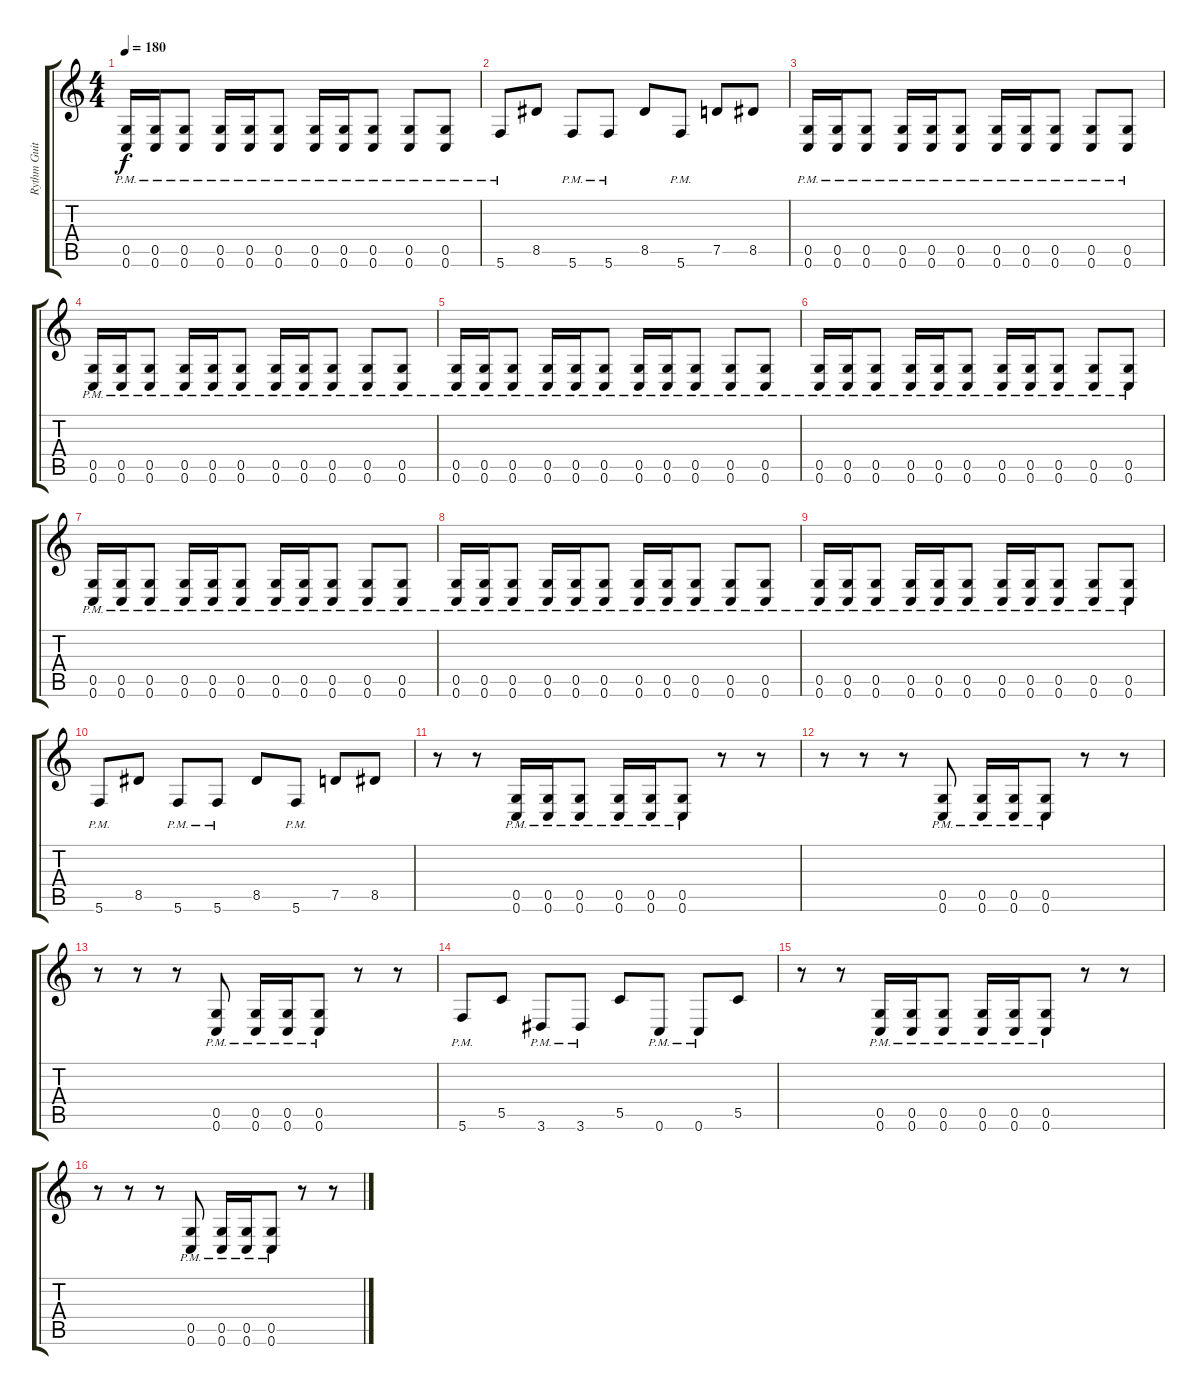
\track ("Rythm Guitar" "Rythm Guit") {instrument distortionguitar}
\staff {score tabs}
\tuning (D4 A3 F3 C3 G2 C2) {hide}
\ts (4 4)
\tempo 180
\clef g2
\ks c
(0.5{pm} 0.6{pm}).16{dy f} (0.5{pm} 0.6{pm}).16 (0.5{pm} 0.6{pm}).8 (0.5{pm} 0.6{pm}).16 (0.5{pm} 0.6{pm}).16 (0.5{pm} 0.6{pm}).8 (0.5{pm} 0.6{pm}).16 (0.5{pm} 0.6{pm}).16 (0.5{pm} 0.6{pm}).8 (0.5{pm} 0.6{pm}).8 (0.5{pm} 0.6{pm}).8 |
5.6{pm}.8 8.5.8 5.6{pm}.8 5.6{pm}.8 8.5.8 5.6{pm}.8 7.5.8 8.5.8 |
(0.5{pm} 0.6{pm}).16 (0.5{pm} 0.6{pm}).16 (0.5{pm} 0.6{pm}).8 (0.5{pm} 0.6{pm}).16 (0.5{pm} 0.6{pm}).16 (0.5{pm} 0.6{pm}).8 (0.5{pm} 0.6{pm}).16 (0.5{pm} 0.6{pm}).16 (0.5{pm} 0.6{pm}).8 (0.5{pm} 0.6{pm}).8 (0.5{pm} 0.6{pm}).8 |
(0.5{pm} 0.6{pm}).16 (0.5{pm} 0.6{pm}).16 (0.5{pm} 0.6{pm}).8 (0.5{pm} 0.6{pm}).16 (0.5{pm} 0.6{pm}).16 (0.5{pm} 0.6{pm}).8 (0.5{pm} 0.6{pm}).16 (0.5{pm} 0.6{pm}).16 (0.5{pm} 0.6{pm}).8 (0.5{pm} 0.6{pm}).8 (0.5{pm} 0.6{pm}).8 |
(0.5{pm} 0.6{pm}).16 (0.5{pm} 0.6{pm}).16 (0.5{pm} 0.6{pm}).8 (0.5{pm} 0.6{pm}).16 (0.5{pm} 0.6{pm}).16 (0.5{pm} 0.6{pm}).8 (0.5{pm} 0.6{pm}).16 (0.5{pm} 0.6{pm}).16 (0.5{pm} 0.6{pm}).8 (0.5{pm} 0.6{pm}).8 (0.5{pm} 0.6{pm}).8 |
(0.5{pm} 0.6{pm}).16 (0.5{pm} 0.6{pm}).16 (0.5{pm} 0.6{pm}).8 (0.5{pm} 0.6{pm}).16 (0.5{pm} 0.6{pm}).16 (0.5{pm} 0.6{pm}).8 (0.5{pm} 0.6{pm}).16 (0.5{pm} 0.6{pm}).16 (0.5{pm} 0.6{pm}).8 (0.5{pm} 0.6{pm}).8 (0.5{pm} 0.6{pm}).8 |
(0.5{pm} 0.6{pm}).16 (0.5{pm} 0.6{pm}).16 (0.5{pm} 0.6{pm}).8 (0.5{pm} 0.6{pm}).16 (0.5{pm} 0.6{pm}).16 (0.5{pm} 0.6{pm}).8 (0.5{pm} 0.6{pm}).16 (0.5{pm} 0.6{pm}).16 (0.5{pm} 0.6{pm}).8 (0.5{pm} 0.6{pm}).8 (0.5{pm} 0.6{pm}).8 |
(0.5{pm} 0.6{pm}).16 (0.5{pm} 0.6{pm}).16 (0.5{pm} 0.6{pm}).8 (0.5{pm} 0.6{pm}).16 (0.5{pm} 0.6{pm}).16 (0.5{pm} 0.6{pm}).8 (0.5{pm} 0.6{pm}).16 (0.5{pm} 0.6{pm}).16 (0.5{pm} 0.6{pm}).8 (0.5{pm} 0.6{pm}).8 (0.5{pm} 0.6{pm}).8 |
(0.5{pm} 0.6{pm}).16 (0.5{pm} 0.6{pm}).16 (0.5{pm} 0.6{pm}).8 (0.5{pm} 0.6{pm}).16 (0.5{pm} 0.6{pm}).16 (0.5{pm} 0.6{pm}).8 (0.5{pm} 0.6{pm}).16 (0.5{pm} 0.6{pm}).16 (0.5{pm} 0.6{pm}).8 (0.5{pm} 0.6{pm}).8 (0.5{pm} 0.6{pm}).8 |
5.6{pm}.8 8.5.8 5.6{pm}.8 5.6{pm}.8 8.5.8 5.6{pm}.8 7.5.8 8.5.8 |
r.8 r.8 (0.5{pm} 0.6{pm}).16 (0.5{pm} 0.6{pm}).16 (0.5{pm} 0.6{pm}).8 (0.5{pm} 0.6{pm}).16 (0.5{pm} 0.6{pm}).16 (0.5{pm} 0.6{pm}).8 r.8 r.8 |
r.8 r.8 r.8 (0.5{pm} 0.6{pm}).8 (0.5{pm} 0.6{pm}).16 (0.5{pm} 0.6{pm}).16 (0.5{pm} 0.6{pm}).8 r.8 r.8 |
r.8 r.8 r.8 (0.5{pm} 0.6{pm}).8 (0.5{pm} 0.6{pm}).16 (0.5{pm} 0.6{pm}).16 (0.5{pm} 0.6{pm}).8 r.8 r.8 |
5.6{pm}.8 5.5.8 3.6{pm}.8 3.6{pm}.8 5.5.8 0.6{pm}.8 0.6{pm}.8 5.5.8 |
r.8 r.8 (0.5{pm} 0.6{pm}).16 (0.5{pm} 0.6{pm}).16 (0.5{pm} 0.6{pm}).8 (0.5{pm} 0.6{pm}).16 (0.5{pm} 0.6{pm}).16 (0.5{pm} 0.6{pm}).8 r.8 r.8 |
r.8 r.8 r.8 (0.5{pm} 0.6{pm}).8 (0.5{pm} 0.6{pm}).16 (0.5{pm} 0.6{pm}).16 (0.5{pm} 0.6{pm}).8 r.8 r.8
